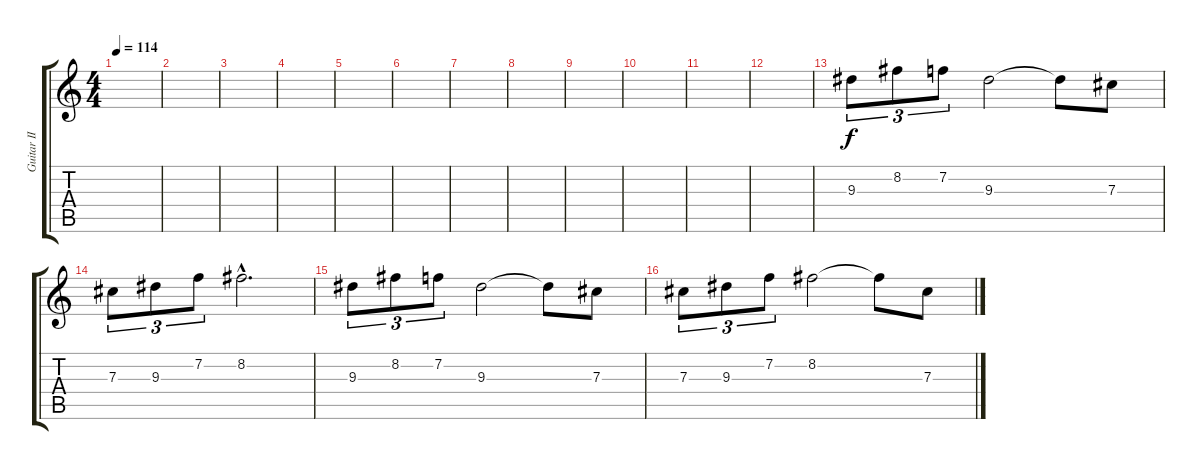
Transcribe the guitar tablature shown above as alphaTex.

\track ("Guitar II" "Guitar II") {instrument acousticguitarnylon}
\staff {score tabs}
\tuning (Eb4 Bb3 Gb3 Db3 Ab2 Eb2) {hide}
\ts (4 4)
\tempo 114
\clef g2
\ks c
|
|
|
|
|
|
|
|
|
|
|
|
9.3.8{tu (3 2)} 8.2.8{tu (3 2)} 7.2.8{tu (3 2)} 9.3.2 9.3{t}.8 7.3.8 |
7.3.8{tu (3 2)} 9.3.8{tu (3 2)} 7.2.8{tu (3 2)} 8.2{hac}.2{d} |
9.3.8{tu (3 2)} 8.2.8{tu (3 2)} 7.2.8{tu (3 2)} 9.3.2 9.3{t}.8 7.3.8 |
7.3.8{tu (3 2)} 9.3.8{tu (3 2)} 7.2.8{tu (3 2)} 8.2.2 8.2{t}.8 7.3.8
